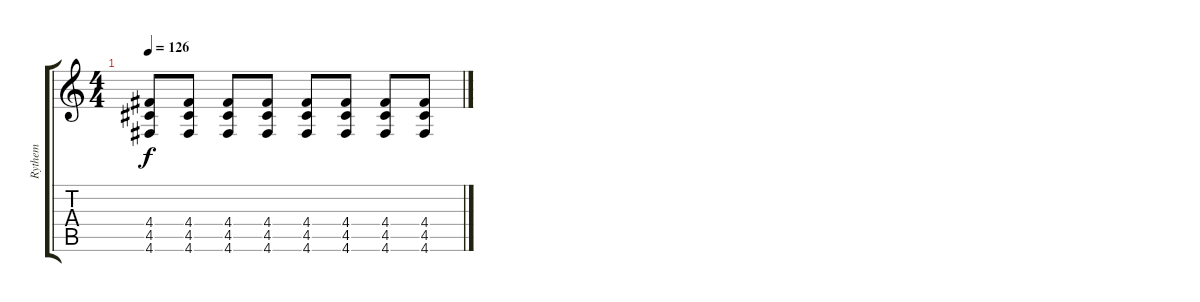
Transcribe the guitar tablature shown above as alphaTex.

\track ("Rythem" "Rythem") {instrument overdrivenguitar}
\staff {score tabs}
\tuning (E4 B3 G3 D3 A2 D2) {hide}
\ts (4 4)
\tempo 126
\clef g2
\ks c
(4.4 4.5 4.6).8{dy f} (4.4 4.5 4.6).8 (4.4 4.5 4.6).8 (4.4 4.5 4.6).8 (4.4 4.5 4.6).8 (4.4 4.5 4.6).8 (4.4 4.5 4.6).8 (4.4 4.5 4.6).8
